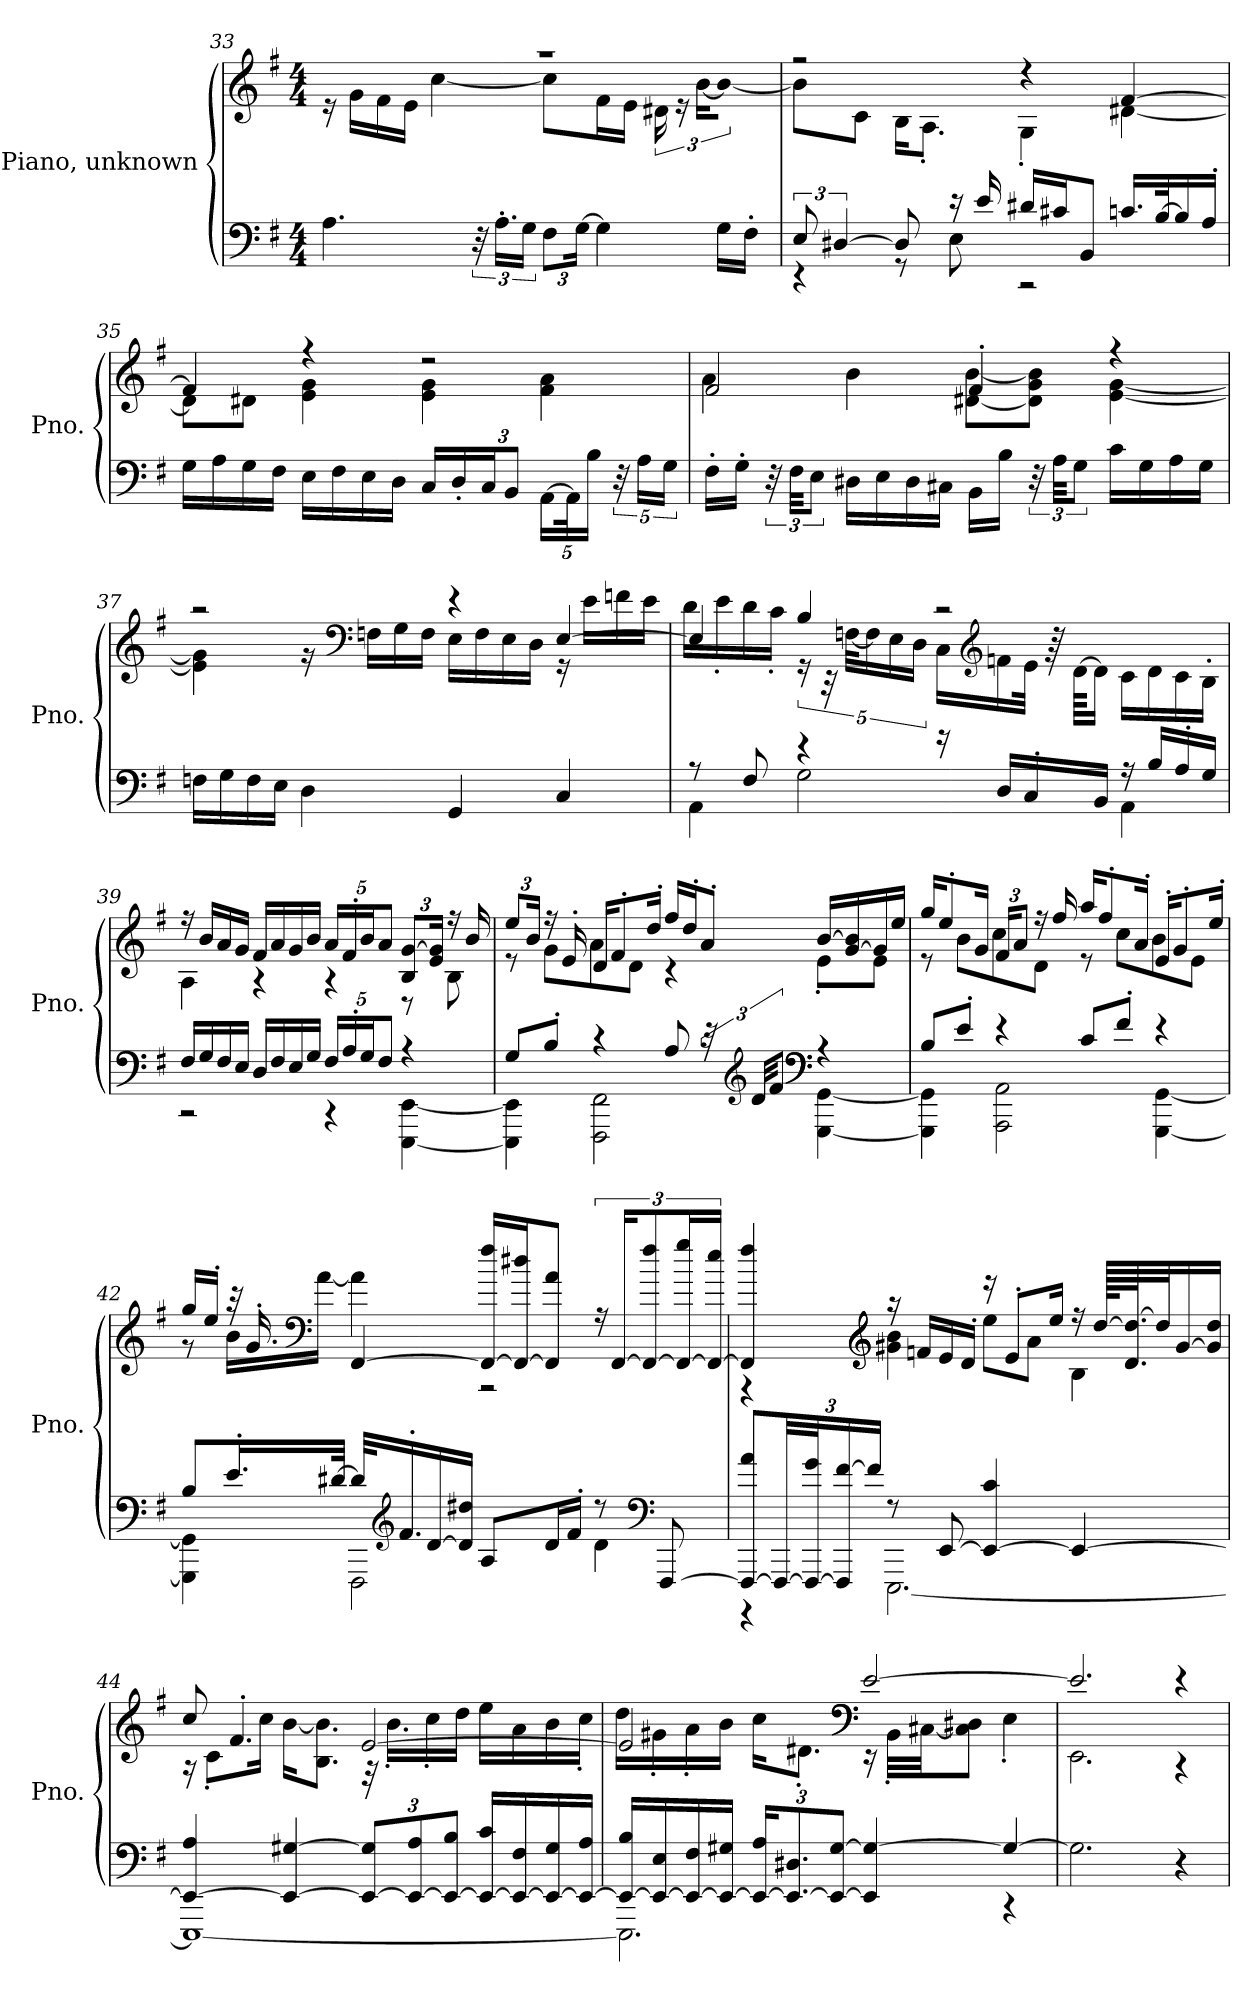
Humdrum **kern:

**kern	**kern
*part1	*part1
*staff2	*staff1
*I"Piano, unknown	*
*I'Pno.	*
*clefF4	*clefG2
*k[f#]	*k[f#]
*M4/4	*M4/4
=33	=33
*	*^
4.A\	1r	16r
.	.	16g\LL
.	.	16f#\
.	.	16e\JJ
.	.	[4cc\
48r	.	.
24.A'\LL	.	.
24G\JJ	.	.
*Xbrackettup	*	*
12F#\L	.	8cc\L]
[24G\Jk	.	.
4G\]	.	16f#\L
.	.	16e\JJ
.	.	24d#X\
.	.	24r
.	.	[24b\KL
16G\LL	.	8b\J_
16F#'\JJ	.	.
!!LO:LB:g=z	!!
=34	=34	=34
*brackettup	*	*
*^	*	*
12E/	4r	2r	8b\L]
[6D#X/	.	.	.
.	.	.	8c\J
8D#/]	8r	.	16B\KL
.	.	.	8.A'\J
16r	8E\	.	.
16e/	.	.	.
16d#X/LL	2r	4r	4G'\
16c#X/J	.	.	.
8BB/J	.	.	.
16.cn/LL	.	[4f#/	[4d#X\
[32B/K	.	.	.
16B/]	.	.	.
16A'/JJ	.	.	.
*v	*v	*	*
=35	=35	=35
16G\LL	4f#/]	8d#\L]
16A\	.	.
16G\	.	8d#X\J
16F#\JJ	.	.
16E\LL	4r	4e\ 4g\
16F#\	.	.
16E\	.	.
16D\JJ	.	.
16C/LL	2r	4e\ 4g\
16D'/	.	.
*Xbrackettup	*	*
24C/J	.	.
12BB/J	.	.
*brackettup	*	*
[20AA\LL	.	4f#\ 4a\
40AA\K]	.	.
20B\JJ	.	.
40r	.	.
20A\LL	.	.
20G\JJ	.	.
!!LO:LB:g=z	!!
=36	=36	=36
16F#'\LL	2f#/	4a\
16G'\JJ	.	.
48r	.	.
48F#\KKL	.	.
12E\J	.	.
16D#X\LL	.	4b\
16E\	.	.
16D#\	.	.
16C#X\JJ	.	.
16BB\LL	4f#'/	[8d#X\ [8b\L
16B\JJ	.	.
48r	.	8d#\] 8g\ 8b\]J
48A\KKL	.	.
12G\J	.	.
16c\LL	4r	[4e\ [4g\
16G\	.	.
16A\	.	.
16G\JJ	.	.
=37	=37	=37
16Fn\LL	2r	4e\] 4g\]
16G\	.	.
16F\	.	.
16E\JJ	.	.
4D\	.	16r
*	*clefF4	*
.	.	16Fn\LL
.	.	16G\
.	.	16F\JJ
4GG/	4r	16E\LL
.	.	16F\
.	.	16E\
.	.	16D\JJ
4C/	[4E/	16r
.	.	16e\LL
.	.	16fn\
.	.	16e\JJ
!!LO:LB:g=z	!!
=38	=38	=38
*^	*	*
8r	4AA\	4E/]	16d\LL
.	.	.	16e'\
8F#/	.	.	16d\
.	.	.	16c'\JJ
4r	2G\	4B/	20r
.	.	.	40r
.	.	.	[40Fn\KLL
.	.	.	20F\]
.	.	.	20E\
.	.	.	20D\JJ
16r	.	2r	16C\LL
*	*	*clefG2	*
16D/LL	.	.	16fn\
16C'/	.	.	32e\JJk
.	.	.	64r
.	.	.	[64d\KKLL
16BB/JJ	.	.	16d\JJ]
16r	4AA\	.	16c\LL
16B/LL	.	.	16d\
16A'/	.	.	16c\
16G/JJ	.	.	16B'\JJ
=39	=39	=39	=39
16F#/LL	2r	16r	4A\
16G/	.	16b/LL	.
16F#/	.	16a/	.
16E/JJ	.	16g/JJ	.
16D/LL	.	16f#/LL	4r
16F#/	.	16a/	.
16E/	.	16g/	.
16G/JJ	.	16b/JJ	.
*Xbrackettup	*	*Xbrackettup	*
20F#/LL	4r	20a/LL	4r
20A'/	.	20f#'/	.
20G/J	.	20b/J	.
10F#/J	.	10a/J	.
4r	[4EEE\ [4EE\	12B/ [12g/L	8r
.	.	24e/ 24g/]Jk	.
.	.	16r	8B\
.	.	16b/	.
!!LO:LB:g=z	!!
=40	=40	=40	=40
8G/L	4EEE\] 4EE\]	12ee/L	8r
.	.	24b/Jk	.
8B'/J	.	16r	8g\L
.	.	16e'/	.
4r	2FFF#\ 2FF#\	16d/KL	8a\
.	.	8f#'/	.
.	.	.	8d\J
.	.	16dd'/Jk	.
8A/	.	16ff#/LL	4r
.	.	16dd'/J	.
*brackettup	*	*	*
48r	.	8a'/J	.
*clefG2	*	*	*
48d/KKL	.	.	.
12f#/J	.	.	.
*clefF4	*	*	*
4r	[4GGG\ [4GG\	[16b/LL	8e'\L
.	.	[16g/ 16b/]	.
.	.	16g/]	8e\J
.	.	16ee/JJ	.
=41	=41	=41	=41
8B/L	4GGG\] 4GG\]	16gg/KL	8r
.	.	8ee'/	.
8e'/J	.	.	8b\L
.	.	16g/Jk	.
4r	2AAA\ 2AA\	24f#/KL	8cc\
.	.	12a/J	.
.	.	16r	8d\J
.	.	16ff#/	.
8c/L	.	16aa/KL	8r
.	.	8ff#'/	.
8f#'/J	.	.	8cc\L
.	.	16a'/Jk	.
4r	[4GGG\ [4GG\	16e'/KL	8b\
.	.	8g'/	.
.	.	.	8e\J
.	.	16ee'/Jk	.
!!LO:LB:g=z	!!
=42	=42	=42	=42
8B/L	4GGG\] 4GG\]	16gg/LL	8r
.	.	16ee'/JJ	.
16.e'/L	.	32r	16b\LL
.	.	16.g'/	.
*	*	*clefF4	*
.	.	.	[16a\JJ
[32d#X/JJk	.	.	.
32d#/KLL]	2FFF#\	[4FF#/	4a\]
*clefG2	*	*	*
16.f#'/	.	.	.
[16d#/	.	.	.
16d#/] 16dd#X/JJ	.	.	.
8A/L	.	16FF#/_ 16ff#/LL	2r
.	.	16FF#/_ 16dd#X/J	.
16d#/L	.	8FF#/] 8a/J	.
16f#'/JJ	.	.	.
*	*	*brackettup	*
8r	4d#\	24r	.
.	.	[24FF#/KL	.
.	.	12FF#/_ 12ff#/	.
*clefF4	*	*	*
[8FFF#/	.	.	.
.	.	24FF#/_ 24gg/L	.
.	.	24FF#/_ 24ee/JJ	.
!!LO:PB:g=z	!!
=43	=43	=43	=43
8FFF#/_ 8a/L	4r	4FF#/] 4ff#/	4r
*Xbrackettup	*	*	*
48FFF#/LL_	.	.	.
48FFF#/_ 48g/J	.	.	.
24FFF#/] [24f#/	.	.	.
24f#/JJ]	.	.	.
*	*	*clefG2	*
8r	[2.EEE\	16r	4g#X\ 4b\
.	.	16fn/LL	.
[8EE/	.	16e/	.
.	.	16d'/JJ	.
4EE/_ 4c/	.	16r	8ee\L
.	.	8e'/L	.
.	.	.	8a\J
.	.	16ee/Jk	.
4EE/_	.	16r	4B\
.	.	[128dd/KLLLL	.
.	.	64.d/ 64.dd/_J	.
.	.	32dd/J]	.
.	.	[16g#/	.
.	.	16g#/] 16dd/JJ	.
=44	=44	=44	=44
4EE/_ 4A/	1EEE_	8cc/	16r
.	.	.	8c'\L
.	.	4.f#'/	.
.	.	.	16cc\Jk
4EE/_ [4G#X/	.	.	[16b\KL
.	.	.	8.B\ 8.b\]J
12EE/_ 12G#/]L	.	[2e/	32r
.	.	.	16.b'\LL
12EE/_ 12A/	.	.	.
.	.	.	16cc'\
12EE/_ 12B/J	.	.	.
.	.	.	16dd\JJ
16EE/_ 16c/LL	.	.	16ee\LL
16EE/_ 16F#/	.	.	16a\
16EE/_ 16G#/	.	.	16b\
16EE/_ 16A/JJ	.	.	16cc'\JJ
!!LO:LB:g=z	!!
=45	=45	=45	=45
16EE/_ 16B/LL	2.EEE\]	2e/]	16dd\LL
16EE/_ 16E/	.	.	16g#X'\
16EE/_ 16F#/	.	.	16a'\
16EE/_ 16G#X/JJ	.	.	16b\JJ
24EE/_ 24A/KL	.	.	16cc\KL
12.EE/_ 12.D#X/	.	.	.
.	.	.	8.d#X'\J
12EE/_ [12G#/J	.	.	.
*	*	*clefF4	*
4EE/] 4G#/_	.	[2e/	16r
.	.	.	32BB'\LLL
.	.	.	[32C#X\JJ
.	.	.	8C#\] 8D#X\J
4G#/_	4r	.	4E'\
*v	*v	*	*
=46	=46	=46
2.G#\]	2.e/]	2.EE\
4r	4r	4r
*	*v	*v
=	=
*-	*-
